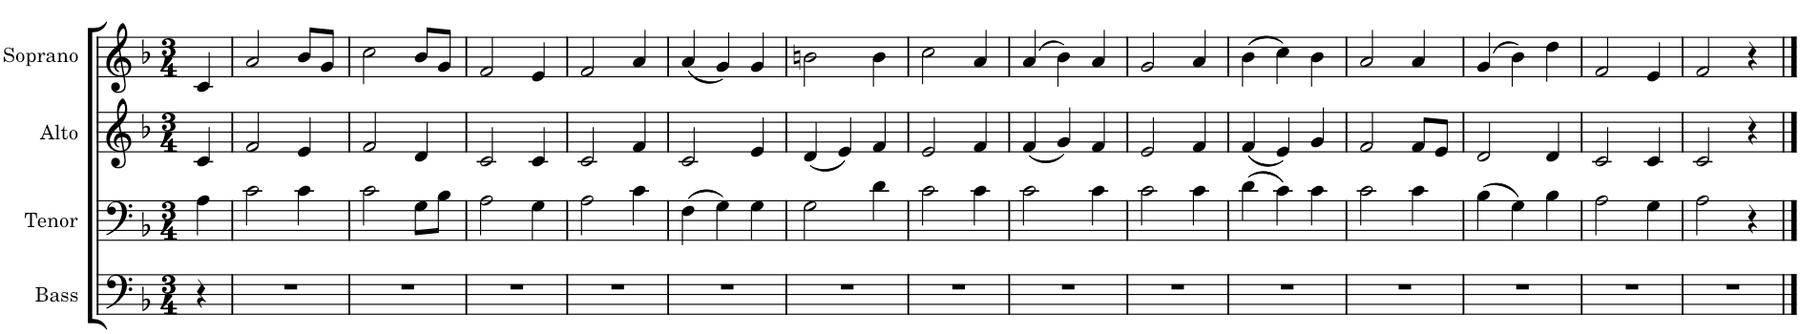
**kern	**kern	**kern	**kern
*part4	*part3	*part2	*part1
*staff4	*staff3	*staff2	*staff1
*I"Bass	*I"Tenor	*I"Alto	*I"Soprano
*I'B.	*I'T.	*I'A.	*I'S.
*clefF4	*clefF4	*clefG2	*clefG2
*k[b-]	*k[b-]	*k[b-]	*k[b-]
*M3/4	*M3/4	*M3/4	*M3/4
=	=	=	=
4r	4A\	4c/	4c/
=1	=1	=1	=1
2.r	2c\	2f/	2a/
.	4c\	4e/	8b-/L
.	.	.	8g/J
=2	=2	=2	=2
2.r	2c\	2f/	2cc\
.	8G\L	4d/	8b-/L
.	8B-\J	.	8g/J
=3	=3	=3	=3
2.r	2A\	2c/	2f/
.	4G\	4c/	4e/
=4	=4	=4	=4
2.r	2A\	2c/	2f/
.	4c\	4f/	4a/
=5	=5	=5	=5
2.r	(4F\	2c/	(4a/
.	4G\)	.	4g/)
.	4G\	4e/	4g/
=6	=6	=6	=6
2.r	2G\	(4d/	2bn\
.	.	4e/)	.
.	4d\	4f/	4b\
=7	=7	=7	=7
2.r	2c\	2e/	2cc\
.	4c\	4f/	4a/
=8	=8	=8	=8
2.r	2c\	(4f/	(4a/
.	.	4g/)	4b-\)
.	4c\	4f/	4a/
=9	=9	=9	=9
2.r	2c\	2e/	2g/
.	4c\	4f/	4a/
=10	=10	=10	=10
2.r	(4d\	(4f/	(4b-\
.	4c\)	4e/)	4cc\)
.	4c\	4g/	4b-\
=11	=11	=11	=11
2.r	2c\	2f/	2a/
.	4c\	8f/L	4a/
.	.	8e/J	.
=12	=12	=12	=12
2.r	(4B-\	2d/	(4g/
.	4G\)	.	4b-\)
.	4B-\	4d/	4dd\
=13	=13	=13	=13
2.r	2A\	2c/	2f/
.	4G\	4c/	4e/
=14	=14	=14	=14
2.r	2A\	2c/	2f/
.	4r	4r	4r
==	==	==	==
*-	*-	*-	*-
